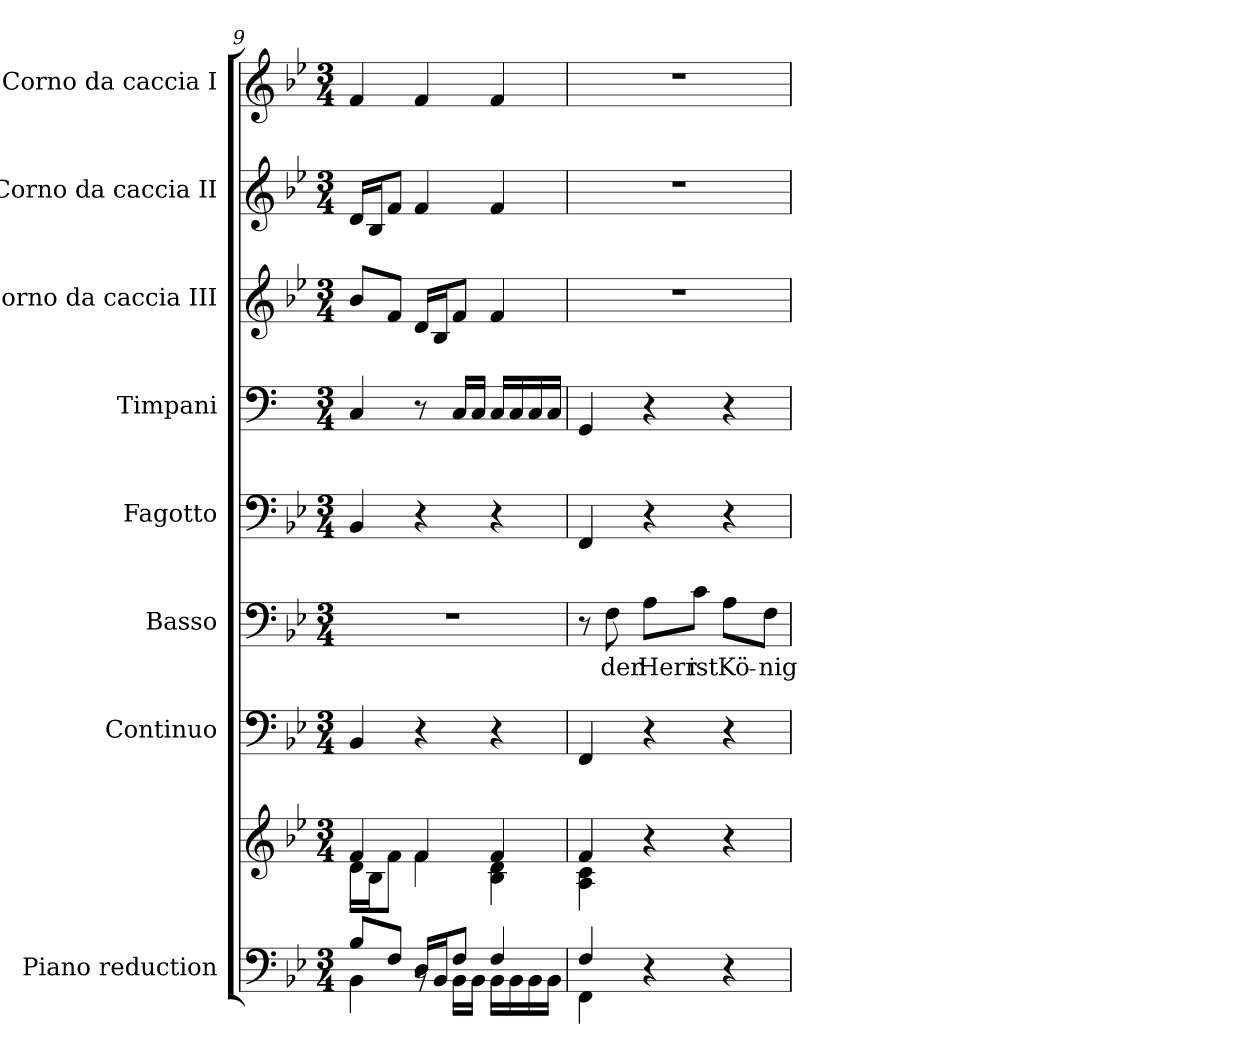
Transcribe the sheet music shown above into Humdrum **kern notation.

**kern	**kern	**kern	**kern	**text	**kern	**kern	**kern	**kern	**kern
*part8	*part8	*part7	*part6	*part6	*part5	*part4	*part3	*part2	*part1
*staff9	*staff8	*staff7	*staff6	*staff6	*staff5	*staff4	*staff3	*staff2	*staff1
*I"Piano reduction	*	*I"Continuo	*I"Basso	*	*I"Fagotto	*I"Timpani	*I"Corno da caccia III	*I"Corno da caccia II	*I"Corno da caccia I
*I'Pno	*	*	*	*	*	*I'Timp	*	*	*
!!LO:PB:g=z
*clefF4	*clefG2	*clefF4	*clefF4	*	*clefF4	*clefF4	*clefG2	*clefG2	*clefG2
*	*	*	*	*	*	*ITrd1c2	*ITrd8c14	*ITrd8c14	*ITrd8c14
*k[b-e-]	*k[b-e-]	*k[b-e-]	*k[b-e-]	*	*k[b-e-]	*k[b-e-]	*k[b-e-]	*k[b-e-]	*k[b-e-]
*M3/4	*M3/4	*M3/4	*M3/4	*	*M3/4	*M3/4	*M3/4	*M3/4	*M3/4
=9	=9	=9	=9	=9	=9	=9	=9	=9	=9
*^	*^	*	*	*	*	*	*	*	*
8B-/L	4BB-\	4f/	16d\LL	4BB-/	2.r	.	4BB-/	4BB-/	8B-/L	16D/LL	4F/
.	.	.	16B-\J	.	.	.	.	.	.	16BB-/J	.
8F/J	.	.	8f\J	.	.	.	.	.	8F/J	8F/J	.
16D/LL	8rBB	4f/	4f\	4r	.	.	4r	8r	16D/LL	4F/	4F/
16BB-/J	.	.	.	.	.	.	.	.	16BB-/J	.	.
8F/J	16BB-\LL	.	.	.	.	.	.	16BB-/LL	8F/J	.	.
.	16BB-\JJ	.	.	.	.	.	.	16BB-/JJ	.	.	.
4F/	16BB-\LL	4f/	4B-\ 4d\	4r	.	.	4r	16BB-/LL	4F/	4F/	4F/
.	16BB-\	.	.	.	.	.	.	16BB-/	.	.	.
.	16BB-\	.	.	.	.	.	.	16BB-/	.	.	.
.	16BB-\JJ	.	.	.	.	.	.	16BB-/JJ	.	.	.
=10	=10	=10	=10	=10	=10	=10	=10	=10	=10	=10	=10
4F/	4FF\	4f/	4A\ 4c\	4FF/	8r	.	4FF/	4FF/	2.r	2.r	2.r
!	!	!	!	!	!	!LO:LY:b	!	!	!	!	!
.	.	.	.	.	8F\	der	.	.	.	.	.
!	!	!	!	!	!	!LO:LY:b	!	!	!	!	!
4r	4ryy	4r	4ryy	4r	8A\L	Herr	4r	4r	.	.	.
!	!	!	!	!	!	!LO:LY:b	!	!	!	!	!
.	.	.	.	.	8c\J	ist	.	.	.	.	.
!	!	!	!	!	!	!LO:LY:b	!	!	!	!	!
4r	4ryy	4r	4ryy	4r	8A\L	Kö-	4r	4r	.	.	.
!	!	!	!	!	!	!LO:LY:b	!	!	!	!	!
.	.	.	.	.	8F\J	-nig	.	.	.	.	.
*v	*v	*	*	*	*	*	*	*	*	*	*
*	*v	*v	*	*	*	*	*	*	*	*
=	=	=	=	=	=	=	=	=	=
*-	*-	*-	*-	*-	*-	*-	*-	*-	*-
